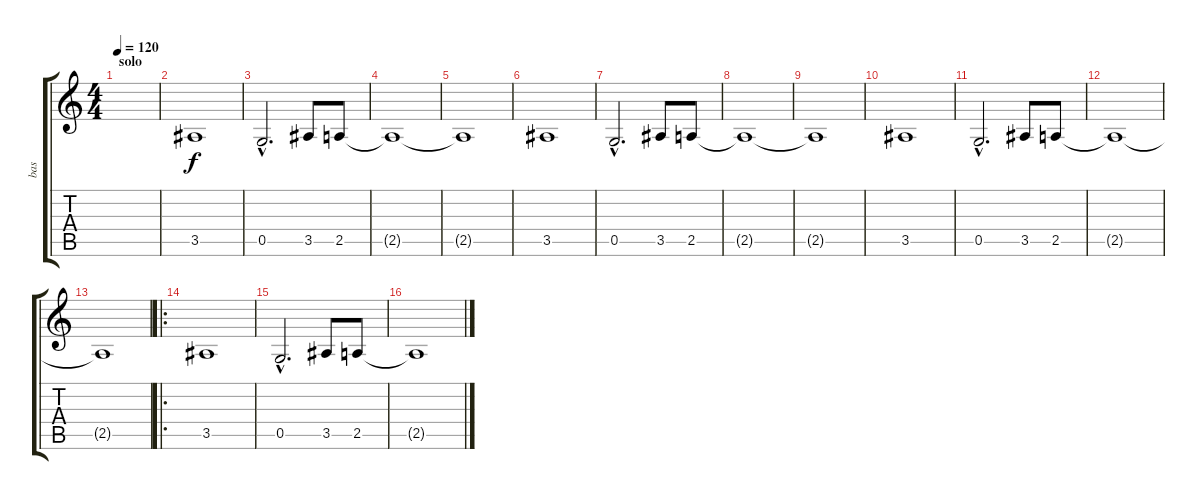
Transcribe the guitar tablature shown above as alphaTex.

\track ("bas" "bas") {instrument electricbasspick}
\staff {score tabs}
\tuning (D4 A3 F3 C3 G2 C2) {hide}
\ts (4 4)
\section ("" "solo")
\tempo 120
\clef g2
\ks c
|
3.5.1 |
0.5{hac}.2{d} 3.5.8 2.5.8 |
2.5{t}.1 |
2.5{t}.1 |
3.5.1 |
0.5{hac}.2{d} 3.5.8 2.5.8 |
2.5{t}.1 |
2.5{t}.1 |
3.5.1 |
0.5{hac}.2{d} 3.5.8 2.5.8 |
2.5{t}.1 |
2.5{t}.1 |
\ro
3.5.1 |
0.5{hac}.2{d} 3.5.8 2.5.8 |
2.5{t}.1
